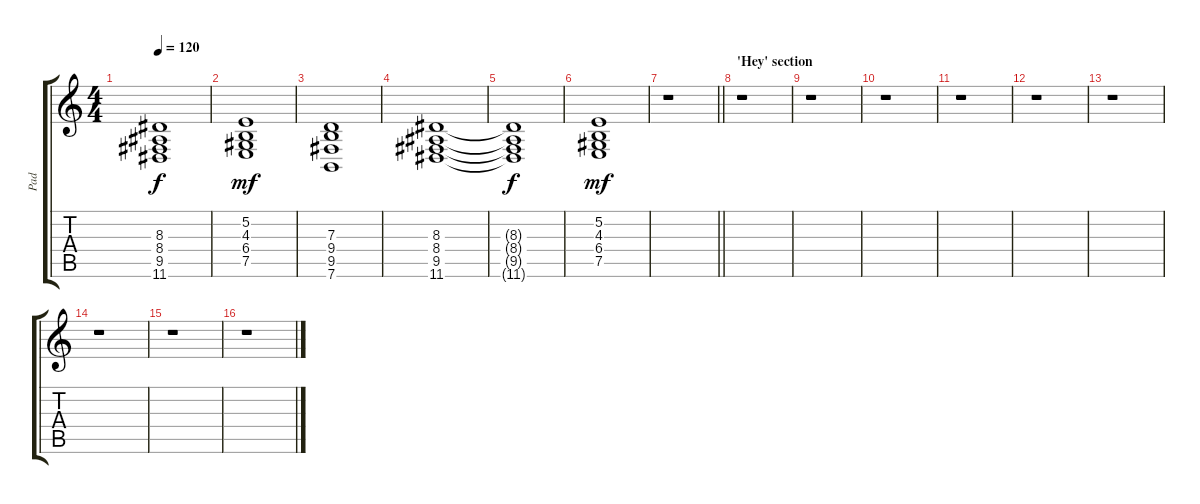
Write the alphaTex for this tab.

\track ("Pad" "Pad") {instrument pad2warm}
\staff {score tabs}
\tuning (E4 B3 G3 D3 A2 E2) {hide}
\ts (4 4)
\tempo 120
\clef g2
\ks c
(8.3{t} 8.4{t} 9.5{t} 11.6{t}).1{dy f} |
(5.2 4.3 6.4 7.5).1{dy mf} |
(7.3 9.4 9.5 7.6).1 |
(8.3 8.4 9.5 11.6).1 |
(8.3{t} 8.4{t} 9.5{t} 11.6{t}).1{dy f} |
(5.2 4.3 6.4 7.5).1{dy mf} |
\barLineRight lightlight
r.1 |
\section ("" "'Hey' section")
r.1 |
r.1 |
r.1 |
r.1 |
r.1 |
r.1 |
r.1 |
r.1 |
r.1
